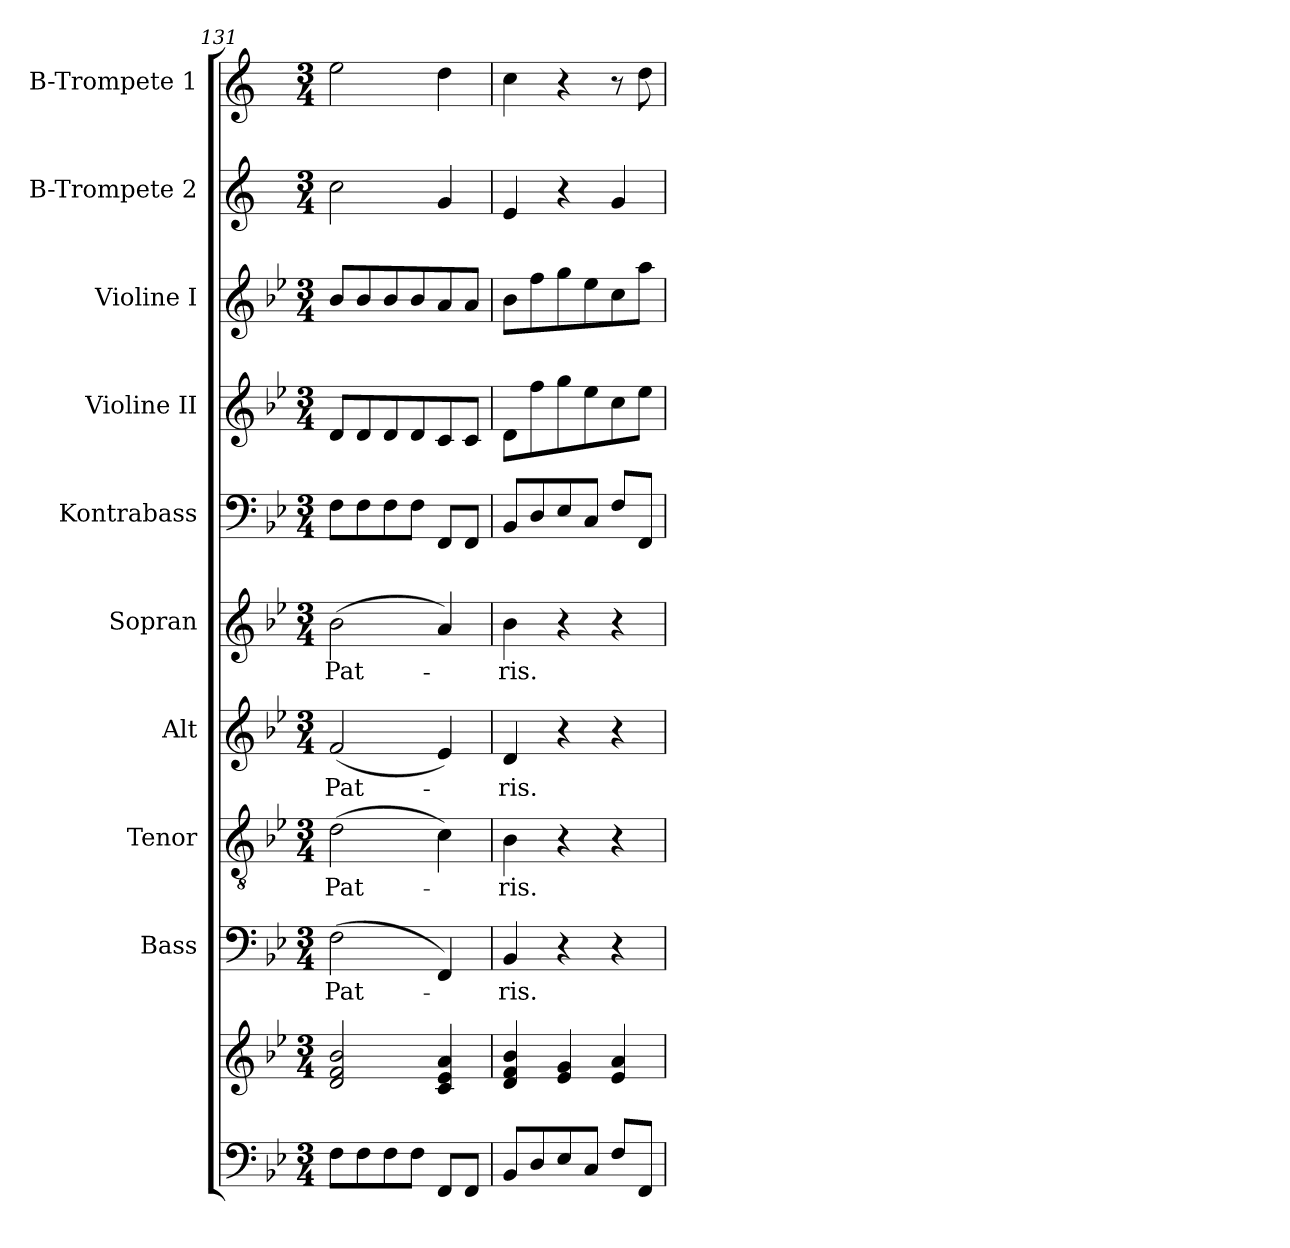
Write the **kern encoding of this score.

**kern	**kern	**kern	**text	**kern	**text	**kern	**text	**kern	**text	**kern	**kern	**kern	**kern	**kern
*part10	*part10	*part9	*part9	*part8	*part8	*part7	*part7	*part6	*part6	*part5	*part4	*part3	*part2	*part1
*staff11	*staff10	*staff9	*staff9	*staff8	*staff8	*staff7	*staff7	*staff6	*staff6	*staff5	*staff4	*staff3	*staff2	*staff1
*	*	*I"Bass	*	*I"Tenor	*	*I"Alt	*	*I"Sopran	*	*I"Kontrabass	*I"Violine II	*I"Violine I	*I"B-Trompete 2	*I"B-Trompete 1
*	*	*I'B.	*	*I'T.	*	*I'A.	*	*I'S.	*	*I'Kb.	*I'Vl. II	*I'Vl. I	*I'B Trp. 2	*I'B Trp. 1
*clefF4	*clefG2	*clefF4	*	*clefGv2	*	*clefG2	*	*clefG2	*	*clefF4	*clefG2	*clefG2	*clefG2	*clefG2
*	*	*	*	*	*	*	*	*	*	*ITrd7c12	*	*	*ITrd1c2	*ITrd1c2
*k[b-e-]	*k[b-e-]	*k[b-e-]	*	*k[b-e-]	*	*k[b-e-]	*	*k[b-e-]	*	*k[b-e-]	*k[b-e-]	*k[b-e-]	*k[b-e-]	*k[b-e-]
*B-:	*B-:	*B-:	*	*B-:	*	*B-:	*	*B-:	*	*B-:	*B-:	*B-:	*B-:	*B-:
*M3/4	*M3/4	*M3/4	*	*M3/4	*	*M3/4	*	*M3/4	*	*M3/4	*M3/4	*M3/4	*M3/4	*M3/4
=131	=131	=131	=131	=131	=131	=131	=131	=131	=131	=131	=131	=131	=131	=131
!	!	!	!LO:LY:b	!	!LO:LY:b	!	!LO:LY:b	!	!LO:LY:b	!	!	!	!	!
8F\L	2d/ 2f/ 2b-/	(>2F\	Pat-	(>2d\	Pat-	(<2f/	Pat-	(>2b-\	Pat-	8FF\L	8d/L	8b-/L	2b-\	2dd\
8F\	.	.	.	.	.	.	.	.	.	8FF\	8d/	8b-/	.	.
8F\	.	.	.	.	.	.	.	.	.	8FF\	8d/	8b-/	.	.
8F\J	.	.	.	.	.	.	.	.	.	8FF\J	8d/	8b-/	.	.
8FF/L	4c/ 4e-/ 4a/	4FF/)	.	4c\)	.	4e-/)	.	4a/)	.	8FFF/L	8c/	8a/	4f/	4cc\
8FF/J	.	.	.	.	.	.	.	.	.	8FFF/J	8c/J	8a/J	.	.
=132	=132	=132	=132	=132	=132	=132	=132	=132	=132	=132	=132	=132	=132	=132
!	!	!	!LO:LY:b	!	!LO:LY:b	!	!LO:LY:b	!	!LO:LY:b	!	!	!	!	!
8BB-/L	4d/ 4f/ 4b-/	4BB-/	-ris.	4B-\	-ris.	4d/	-ris.	4b-\	-ris.	8BBB-/L	8d\L	8b-\L	4d/	4b-\
8D/	.	.	.	.	.	.	.	.	.	8DD/	8ff\	8ff\	.	.
8E-/	4e-/ 4g/	4r	.	4r	.	4r	.	4r	.	8EE-/	8gg\	8gg\	4r	4r
8C/J	.	.	.	.	.	.	.	.	.	8CC/J	8ee-\	8ee-\	.	.
8F/L	4e-/ 4a/	4r	.	4r	.	4r	.	4r	.	8FF/L	8cc\	8cc\	4f/	8r
8FF/J	.	.	.	.	.	.	.	.	.	8FFF/J	8ee-\J	8aa\J	.	8cc\
=	=	=	=	=	=	=	=	=	=	=	=	=	=	=
*-	*-	*-	*-	*-	*-	*-	*-	*-	*-	*-	*-	*-	*-	*-
